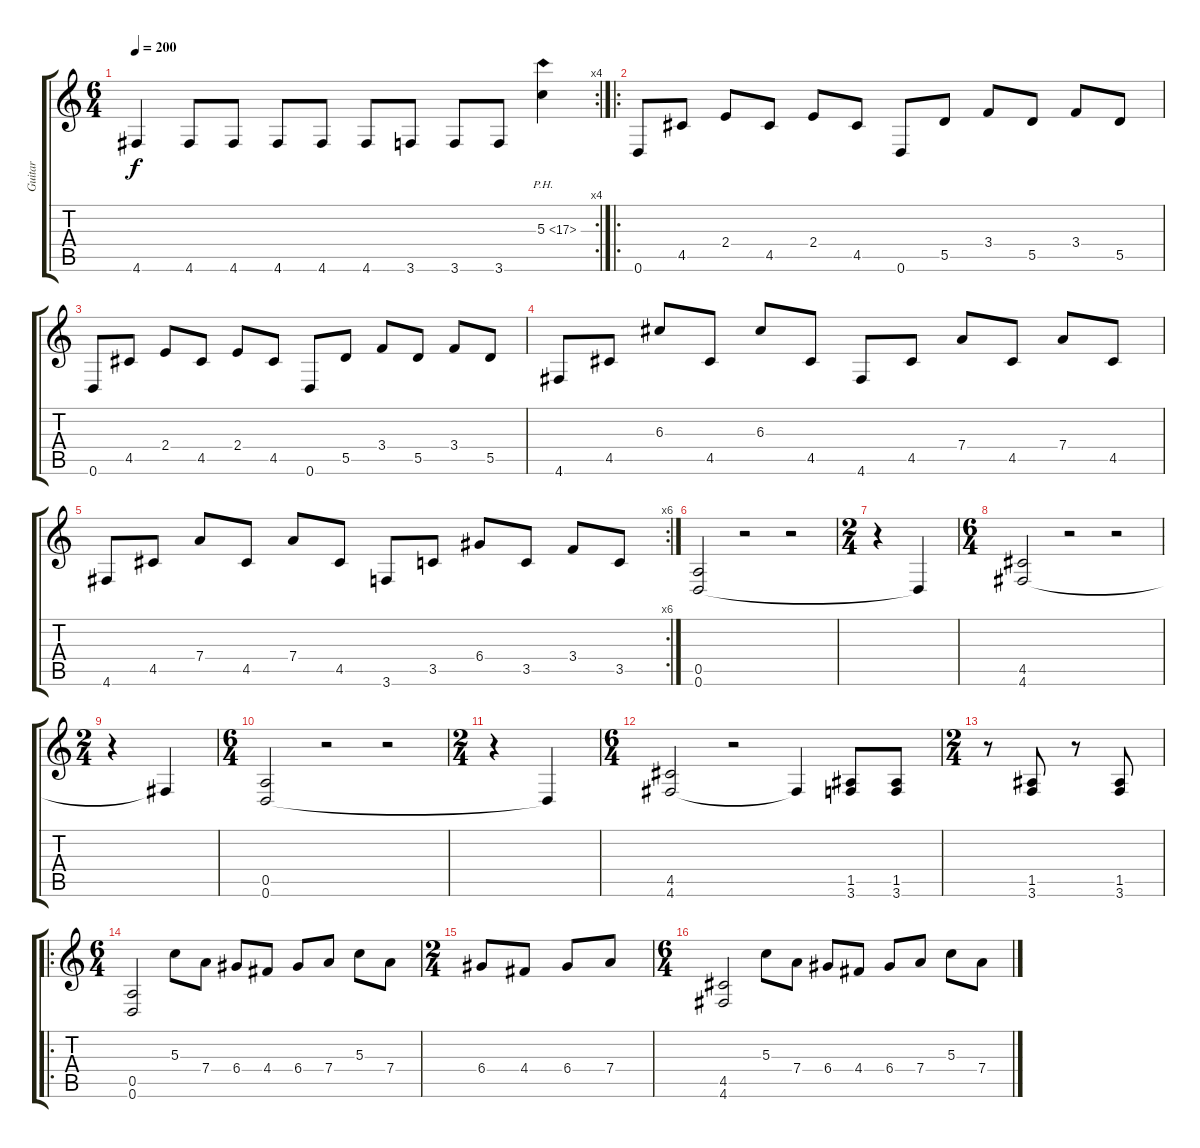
\track ("Guitar " "Guitar ") {instrument distortionguitar}
\staff {score tabs}
\tuning (E4 B3 G3 D3 A2 D2) {hide}
\rc 4
\ts (6 4)
\tempo 200
\clef g2
\ks c
4.6.4{dy f} 4.6.8 4.6.8 4.6.8 4.6.8 4.6.8 3.6.8 3.6.8 3.6.8 5.3{ph 12}.4 |
\ro
0.6.8 4.5.8 2.4.8 4.5.8 2.4.8 4.5.8 0.6.8 5.5.8 3.4.8 5.5.8 3.4.8 5.5.8 |
0.6.8 4.5.8 2.4.8 4.5.8 2.4.8 4.5.8 0.6.8 5.5.8 3.4.8 5.5.8 3.4.8 5.5.8 |
4.6.8 4.5.8 6.3.8 4.5.8 6.3.8 4.5.8 4.6.8 4.5.8 7.4.8 4.5.8 7.4.8 4.5.8 |
\rc 6
4.6.8 4.5.8 7.4.8 4.5.8 7.4.8 4.5.8 3.6.8 3.5.8 6.4.8 3.5.8 3.4.8 3.5.8 |
(0.5 0.6).2 r.2 r.2 |
\ts (2 4)
r.4 0.6{t}.4 |
\ts (6 4)
(4.5 4.6).2 r.2 r.2 |
\ts (2 4)
r.4 4.6{t}.4 |
\ts (6 4)
(0.5 0.6).2 r.2 r.2 |
\ts (2 4)
r.4 0.6{t}.4 |
\ts (6 4)
(4.5 4.6).2 r.2 4.6{t}.4 (1.5 3.6).8 (1.5 3.6).8 |
\ts (2 4)
r.8 (1.5 3.6).8 r.8 (1.5 3.6).8 |
\ro
\ts (6 4)
(0.5 0.6).2 5.3.8 7.4.8 6.4.8 4.4.8 6.4.8 7.4.8 5.3.8 7.4.8 |
\ts (2 4)
6.4.8 4.4.8 6.4.8 7.4.8 |
\ts (6 4)
(4.5 4.6).2 5.3.8 7.4.8 6.4.8 4.4.8 6.4.8 7.4.8 5.3.8 7.4.8
